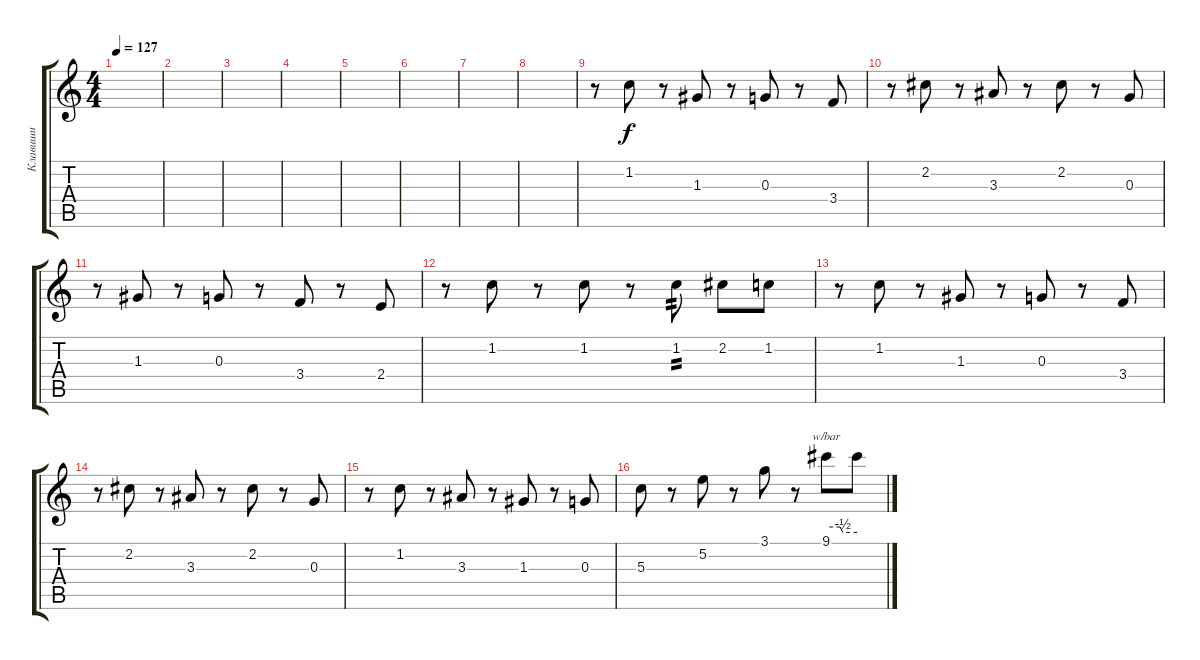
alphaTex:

\track ("Клавиши" "Клавиши") {instrument synthbass1}
\staff {score tabs}
\tuning (E4 B3 G3 D3 A2 E2) {hide}
\ts (4 4)
\tempo 127
\clef g2
\ks c
|
|
|
|
|
|
|
|
r.8 1.2.8 r.8 1.3.8 r.8 0.3.8 r.8 3.4.8 |
r.8 2.2.8 r.8 3.3.8 r.8 2.2.8 r.8 0.3.8 |
r.8 1.3.8 r.8 0.3.8 r.8 3.4.8 r.8 2.4.8 |
r.8 1.2.8 r.8 1.2.8 r.8 1.2.8{tp 2} 2.2.8 1.2.8 |
r.8 1.2.8 r.8 1.3.8 r.8 0.3.8 r.8 3.4.8 |
r.8 2.2.8 r.8 3.3.8 r.8 2.2.8 r.8 0.3.8 |
r.8 1.2.8 r.8 3.3.8 r.8 1.3.8 r.8 0.3.8 |
5.3.8 r.8 5.2.8 r.8 3.1.8 r.8 9.1.8{tbe (custom default 0 0 27 0 32 -2 60 -2)} 9.1{t}.8
